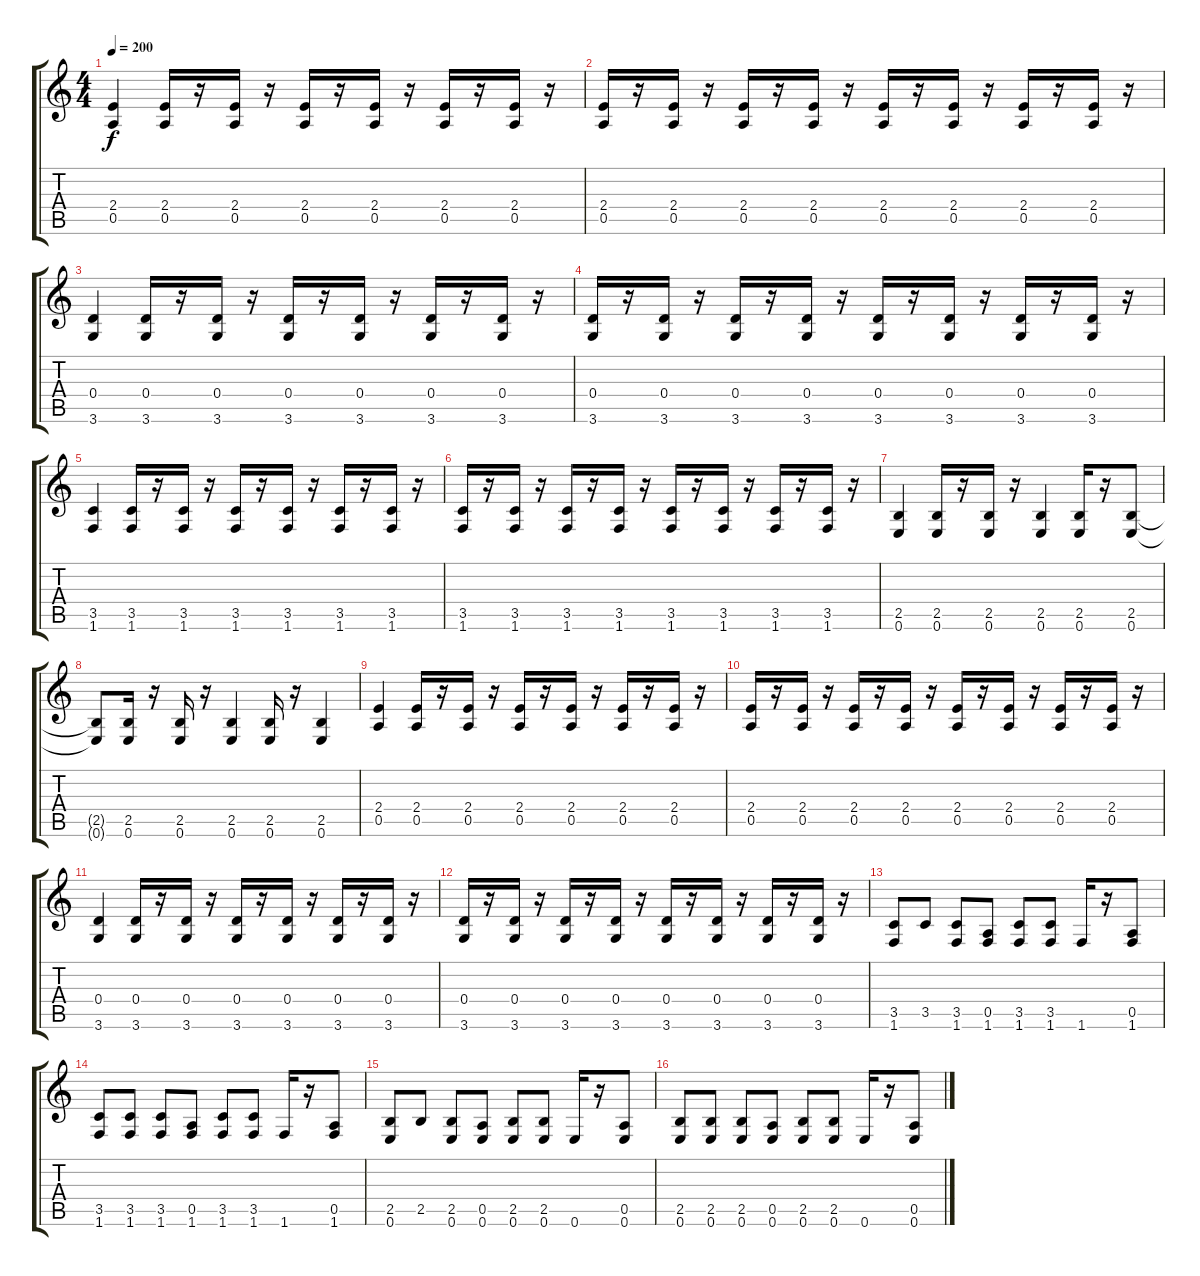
\track "" {instrument distortionguitar}
\staff {score tabs}
\tuning (E4 B3 G3 D3 A2 E2) {hide}
\ts (4 4)
\tempo 200
\clef g2
\ks c
(2.4 0.5).4{dy f} (2.4 0.5).16 r.16 (2.4 0.5).16 r.16 (2.4 0.5).16 r.16 (2.4 0.5).16 r.16 (2.4 0.5).16 r.16 (2.4 0.5).16 r.16 |
(2.4 0.5).16 r.16 (2.4 0.5).16 r.16 (2.4 0.5).16 r.16 (2.4 0.5).16 r.16 (2.4 0.5).16 r.16 (2.4 0.5).16 r.16 (2.4 0.5).16 r.16 (2.4 0.5).16 r.16 |
(0.4 3.6).4 (0.4 3.6).16 r.16 (0.4 3.6).16 r.16 (0.4 3.6).16 r.16 (0.4 3.6).16 r.16 (0.4 3.6).16 r.16 (0.4 3.6).16 r.16 |
(0.4 3.6).16 r.16 (0.4 3.6).16 r.16 (0.4 3.6).16 r.16 (0.4 3.6).16 r.16 (0.4 3.6).16 r.16 (0.4 3.6).16 r.16 (0.4 3.6).16 r.16 (0.4 3.6).16 r.16 |
(3.5 1.6).4 (3.5 1.6).16 r.16 (3.5 1.6).16 r.16 (3.5 1.6).16 r.16 (3.5 1.6).16 r.16 (3.5 1.6).16 r.16 (3.5 1.6).16 r.16 |
(3.5 1.6).16 r.16 (3.5 1.6).16 r.16 (3.5 1.6).16 r.16 (3.5 1.6).16 r.16 (3.5 1.6).16 r.16 (3.5 1.6).16 r.16 (3.5 1.6).16 r.16 (3.5 1.6).16 r.16 |
(2.5 0.6).4 (2.5 0.6).16 r.16 (2.5 0.6).16 r.16 (2.5 0.6).4 (2.5 0.6).16 r.16 (2.5 0.6).8 |
(2.5{t} 0.6{t}).8 (2.5 0.6).16 r.16 (2.5 0.6).16 r.16 (2.5 0.6).4 (2.5 0.6).16 r.16 (2.5 0.6).4 |
(2.4 0.5).4 (2.4 0.5).16 r.16 (2.4 0.5).16 r.16 (2.4 0.5).16 r.16 (2.4 0.5).16 r.16 (2.4 0.5).16 r.16 (2.4 0.5).16 r.16 |
(2.4 0.5).16 r.16 (2.4 0.5).16 r.16 (2.4 0.5).16 r.16 (2.4 0.5).16 r.16 (2.4 0.5).16 r.16 (2.4 0.5).16 r.16 (2.4 0.5).16 r.16 (2.4 0.5).16 r.16 |
(0.4 3.6).4 (0.4 3.6).16 r.16 (0.4 3.6).16 r.16 (0.4 3.6).16 r.16 (0.4 3.6).16 r.16 (0.4 3.6).16 r.16 (0.4 3.6).16 r.16 |
(0.4 3.6).16 r.16 (0.4 3.6).16 r.16 (0.4 3.6).16 r.16 (0.4 3.6).16 r.16 (0.4 3.6).16 r.16 (0.4 3.6).16 r.16 (0.4 3.6).16 r.16 (0.4 3.6).16 r.16 |
(3.5 1.6).8 3.5.8 (3.5 1.6).8 (0.5 1.6).8 (3.5 1.6).8 (3.5 1.6).8 1.6.16 r.16 (0.5 1.6).8 |
(3.5 1.6).8 (3.5 1.6).8 (3.5 1.6).8 (0.5 1.6).8 (3.5 1.6).8 (3.5 1.6).8 1.6.16 r.16 (0.5 1.6).8 |
(2.5 0.6).8 2.5.8 (2.5 0.6).8 (0.5 0.6).8 (2.5 0.6).8 (2.5 0.6).8 0.6.16 r.16 (0.5 0.6).8 |
(2.5 0.6).8 (2.5 0.6).8 (2.5 0.6).8 (0.5 0.6).8 (2.5 0.6).8 (2.5 0.6).8 0.6.16 r.16 (0.5 0.6).8
